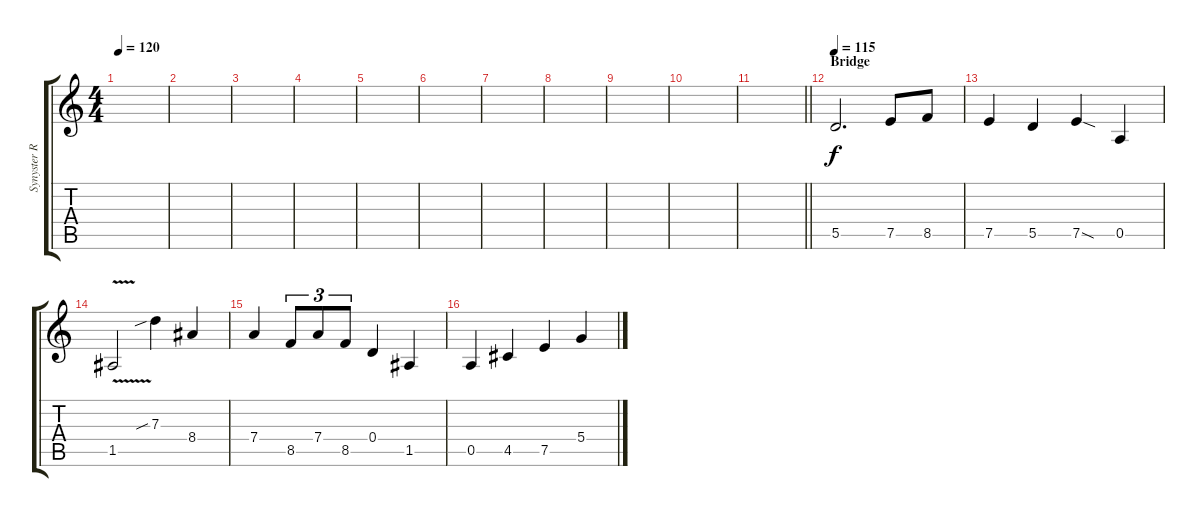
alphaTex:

\track ("Synyster Rythem" "Synyster R") {instrument distortionguitar}
\staff {score tabs}
\tuning (E4 B3 G3 D3 A2 D2) {hide}
\ts (4 4)
\tempo 120
\clef g2
\ks c
|
|
|
|
|
|
|
|
|
|
\barLineRight lightlight
|
\section ("" "Bridge")
\tempo 115
5.5.2{d} 7.5.8 8.5.8 |
7.5.4 5.5.4 7.5{sod}.4 0.5.4 |
1.5{v}.2 7.3{sib}.4 8.4.4 |
7.4.4 8.5.8{tu (3 2)} 7.4.8{tu (3 2)} 8.5.8{tu (3 2)} 0.4.4 1.5.4 |
0.5.4 4.5.4 7.5.4 5.4.4
